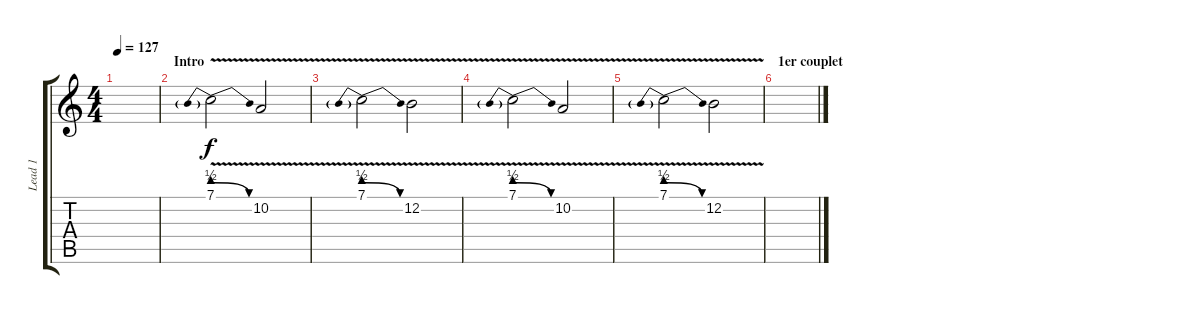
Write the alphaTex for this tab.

\track ("Lead 1" "Lead 1") {instrument lead5charang}
\staff {score tabs}
\tuning (E4 B3 G3 D3 A2 E2) {hide}
\ts (4 4)
\tempo 127
\clef g2
\ks c
|
\section ("" "Intro")
7.1{be (prebendrelease 0 2 60 0) v}.2 10.2{v}.2 |
7.1{be (prebendrelease 0 2 60 0) v}.2 12.2{v}.2 |
7.1{be (prebendrelease 0 2 60 0) v}.2 10.2{v}.2 |
7.1{be (prebendrelease 0 2 60 0) v}.2 12.2{v}.2 |
\section ("" "1er couplet")
